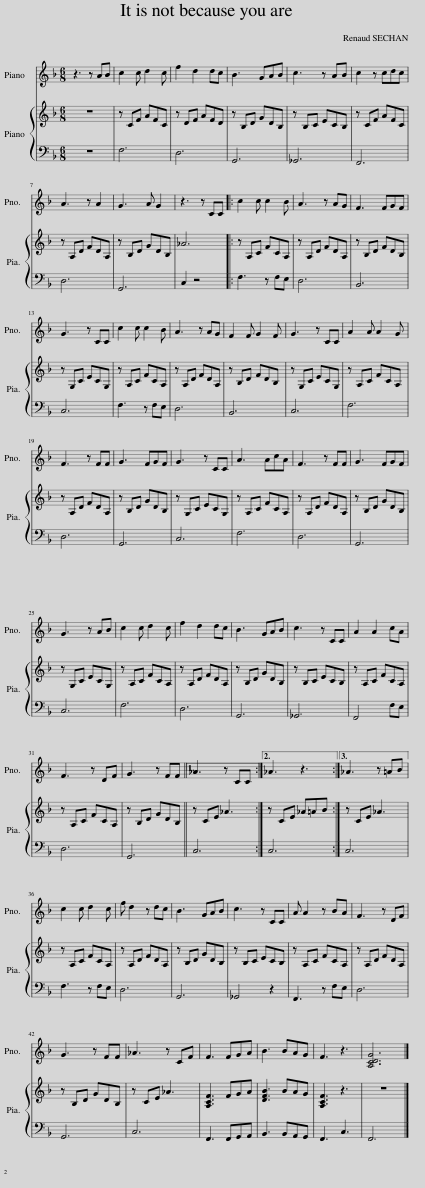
X:1
%%score 1 { 2 | 3 }
L:1/8
M:6/8
I:linebreak $
K:F
V:1 treble
V:2 treble
V:3 bass
V:1
 z3 z AB | c2 c d2 c | f2 d2 dc | B3 GAB | c3 z AB | %5
 c2 z cdc |$ A3 z A2 | G3 A G2 | z3 z CC |: c2 c c2 B | %10
 A3 z AG | F3 FGF |$ G3 z CC | c2 c c2 B | A3 z AG | %15
 F2 F G2 F | G3 z CC | A2 A A2 G |$ F3 z FF | G3 FGF | %20
 G3 z CC | A3 AcA | F3 z FF | G3 FGF |$ G3 z AB | %25
 c2 c d2 c | f2 d2 dc | B3 GAB | c3 z CC | A2 A2 cA |$ %30
 F3 z DF | G3 z FF ||1 _A3 z CC :|2 _A3 z3 :|3 _A3 z =AB ||$ %35
 c2 c d2 c | f d2 z dc | B3 GAB | c3 z CC | A A2 z BA | %40
 F3 z DF |$ G3 z FF | _A3 z CF | F3 FGA | B3 BAG | %45
 F3 z3 | [A,CDG]6 |] %47
V:2
 z6 | z CF AFC | z DF AFD | z B,D GDB, | z B,C ECB, | %5
 z CF AFC |$ z A,D FDA, | z B,D GDB, | _A6 |: z A,C FCA, | %10
 z A,D FDA, | z B,D FDB, |$ z G,C ECG, | z A,C FCA, | z A,D FDA, | %15
 z B,D FDB, | z G,C ECG, | z A,C FCA, |$ z A,D FDA, | z B,D GDB, | %20
 z G,C ECG, | z A,C FCA, | z A,D FDA, | z B,D GDB, |$ z G,C ECG, | %25
 z A,C FCA, | z A,D FDA, | z B,D GDB, | z B,C ECB, | z A,C FCA, |$ %30
 z A,C FCA, | z B,D GDB, ||1 z CE _A3 :|2 z CE _A=AB :|3 z CE _A3 ||$ %35
 z A,C FCA, | z A,D FDA, | z B,D GDB, | z B,C ECB, | z A,C FCA, | %40
 z A,D FDA, |$ z B,D GDB, | z CE _A3 | [A,CF]3 FGA | [DFB]3 BAG | %45
 [A,CF]3 z3 | z6 |] %47
V:3
 z6 | F,6 | D,6 | G,,6 | _G,,6 | %5
 F,,6 |$ D,6 | G,,6 | C,2 z4 |: F,3 z F,E, | %10
 D,6 | B,,6 |$ C,6 | F,3 z F,E, | D,6 | %15
 B,,6 | C,6 | F,6 |$ D,6 | G,,6 | %20
 C,6 | F,6 | D,6 | G,,6 |$ C,6 | %25
 F,6 | D,6 | G,,6 | _G,,6 | F,,4 F,E, |$ %30
 D,6 | G,,6 ||1 C,6 :|2 C,6 :|3 C,6 ||$ %35
 F,3 z F,E, | D,6 | G,,6 | _G,,4 z2 | F,,3 z F,E, | %40
 D,6 |$ G,,6 | C,6 | F,,3 F,,G,,A,, | B,,3 B,,A,,G,, | %45
 F,,3 C,3 | F,,6 |] %47
